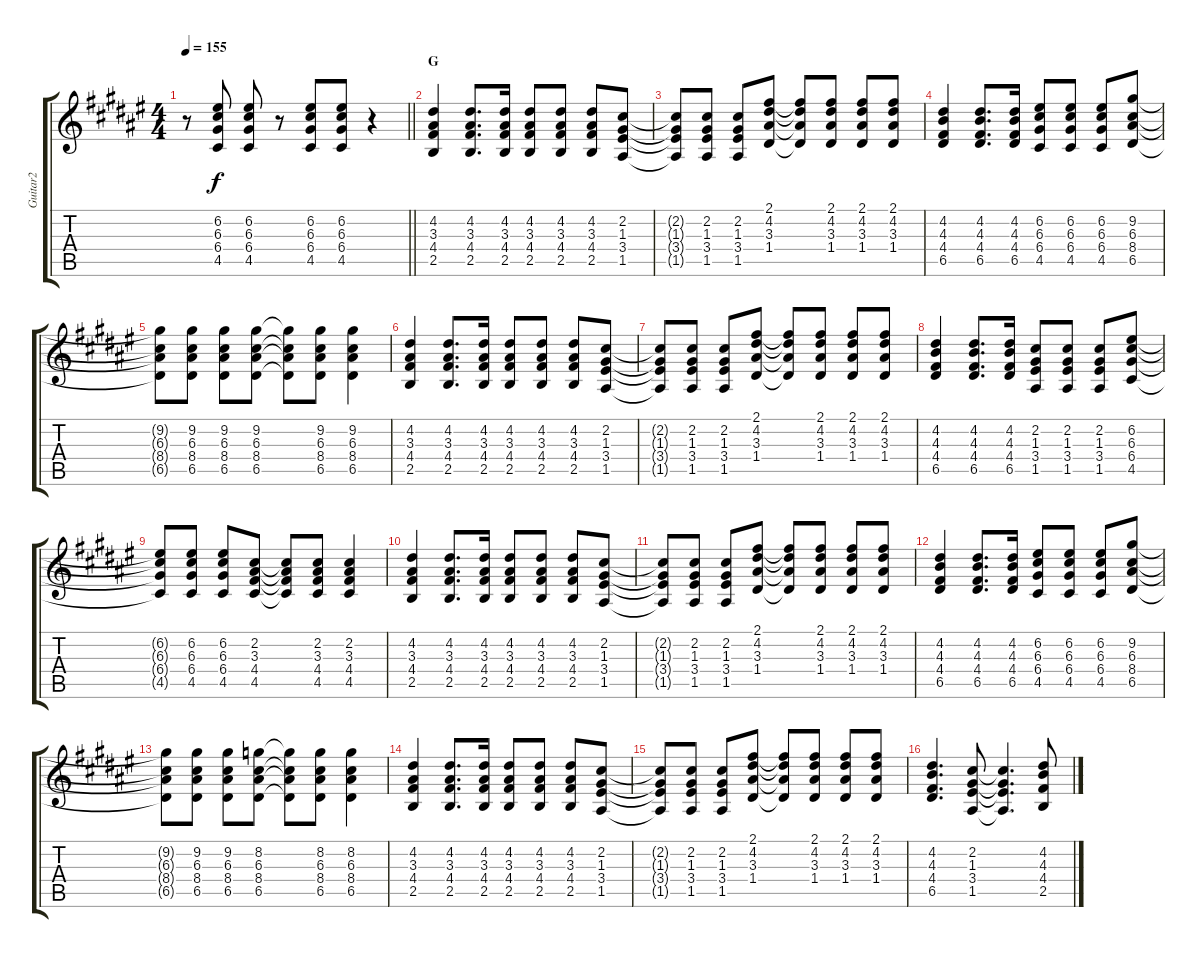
\track ("Guitar2" "Guitar2") {instrument acousticguitarsteel}
\staff {score tabs}
\tuning (E4 B3 G3 D3 A2 E2) {hide}
\ts (4 4)
\tempo 155
\clef g2
\barLineRight lightlight
\ks f#
r.8{dy f} (6.2 6.3 6.4 4.5).8 (6.2 6.3 6.4 4.5).8 r.8 (6.2 6.3 6.4 4.5).8 (6.2 6.3 6.4 4.5).8 r.4 |
\section ("" "G")
(4.2 3.3 4.4 2.5).4 (4.2 3.3 4.4 2.5).8{d} (4.2 3.3 4.4 2.5).16 (4.2 3.3 4.4 2.5).8 (4.2 3.3 4.4 2.5).8 (4.2 3.3 4.4 2.5).8 (2.2 1.3 3.4 1.5).8 |
(2.2{t} 1.3{t} 3.4{t} 1.5{t}).8 (2.2 1.3 3.4 1.5).8 (2.2 1.3 3.4 1.5).8 (2.1 4.2 3.3 1.4).8 (2.1{t} 4.2{t} 3.3{t} 1.4{t}).8 (2.1 4.2 3.3 1.4).8 (2.1 4.2 3.3 1.4).8 (2.1 4.2 3.3 1.4).8 |
(4.2 4.3 4.4 6.5).4 (4.2 4.3 4.4 6.5).8{d} (4.2 4.3 4.4 6.5).16 (6.2 6.3 6.4 4.5).8 (6.2 6.3 6.4 4.5).8 (6.2 6.3 6.4 4.5).8 (9.2 6.3 8.4 6.5).8 |
(9.2{t} 6.3{t} 8.4{t} 6.5{t}).8 (9.2 6.3 8.4 6.5).8 (9.2 6.3 8.4 6.5).8 (9.2 6.3 8.4 6.5).8 (9.2{t} 6.3{t} 8.4{t} 6.5{t}).8 (9.2 6.3 8.4 6.5).8 (9.2 6.3 8.4 6.5).4 |
(4.2 3.3 4.4 2.5).4 (4.2 3.3 4.4 2.5).8{d} (4.2 3.3 4.4 2.5).16 (4.2 3.3 4.4 2.5).8 (4.2 3.3 4.4 2.5).8 (4.2 3.3 4.4 2.5).8 (2.2 1.3 3.4 1.5).8 |
(2.2{t} 1.3{t} 3.4{t} 1.5{t}).8 (2.2 1.3 3.4 1.5).8 (2.2 1.3 3.4 1.5).8 (2.1 4.2 3.3 1.4).8 (2.1{t} 4.2{t} 3.3{t} 1.4{t}).8 (2.1 4.2 3.3 1.4).8 (2.1 4.2 3.3 1.4).8 (2.1 4.2 3.3 1.4).8 |
(4.2 4.3 4.4 6.5).4 (4.2 4.3 4.4 6.5).8{d} (4.2 4.3 4.4 6.5).16 (2.2 1.3 3.4 1.5).8 (2.2 1.3 3.4 1.5).8 (2.2 1.3 3.4 1.5).8 (6.2 6.3 6.4 4.5).8 |
(6.2{t} 6.3{t} 6.4{t} 4.5{t}).8 (6.2 6.3 6.4 4.5).8 (6.2 6.3 6.4 4.5).8 (2.2 3.3 4.4 4.5).8 (2.2{t} 3.3{t} 4.4{t} 4.5{t}).8 (2.2 3.3 4.4 4.5).8 (2.2 3.3 4.4 4.5).4 |
(4.2 3.3 4.4 2.5).4 (4.2 3.3 4.4 2.5).8{d} (4.2 3.3 4.4 2.5).16 (4.2 3.3 4.4 2.5).8 (4.2 3.3 4.4 2.5).8 (4.2 3.3 4.4 2.5).8 (2.2 1.3 3.4 1.5).8 |
(2.2{t} 1.3{t} 3.4{t} 1.5{t}).8 (2.2 1.3 3.4 1.5).8 (2.2 1.3 3.4 1.5).8 (2.1 4.2 3.3 1.4).8 (2.1{t} 4.2{t} 3.3{t} 1.4{t}).8 (2.1 4.2 3.3 1.4).8 (2.1 4.2 3.3 1.4).8 (2.1 4.2 3.3 1.4).8 |
(4.2 4.3 4.4 6.5).4 (4.2 4.3 4.4 6.5).8{d} (4.2 4.3 4.4 6.5).16 (6.2 6.3 6.4 4.5).8 (6.2 6.3 6.4 4.5).8 (6.2 6.3 6.4 4.5).8 (9.2 6.3 8.4 6.5).8 |
(9.2{t} 6.3{t} 8.4{t} 6.5{t}).8 (9.2 6.3 8.4 6.5).8 (9.2 6.3 8.4 6.5).8 (8.2 6.3 8.4 6.5).8 (8.2{t} 6.3{t} 8.4{t} 6.5{t}).8 (8.2 6.3 8.4 6.5).8 (8.2 6.3 8.4 6.5).4 |
(4.2 3.3 4.4 2.5).4 (4.2 3.3 4.4 2.5).8{d} (4.2 3.3 4.4 2.5).16 (4.2 3.3 4.4 2.5).8 (4.2 3.3 4.4 2.5).8 (4.2 3.3 4.4 2.5).8 (2.2 1.3 3.4 1.5).8 |
(2.2{t} 1.3{t} 3.4{t} 1.5{t}).8 (2.2 1.3 3.4 1.5).8 (2.2 1.3 3.4 1.5).8 (2.1 4.2 3.3 1.4).8 (2.1{t} 4.2{t} 3.3{t} 1.4{t}).8 (2.1 4.2 3.3 1.4).8 (2.1 4.2 3.3 1.4).8 (2.1 4.2 3.3 1.4).8 |
(4.2 4.3 4.4 6.5).4{d} (2.2 1.3 3.4 1.5).8 (2.2{t} 1.3{t} 3.4{t} 1.5{t}).4{d} (4.2 4.3 4.4 2.5).8
